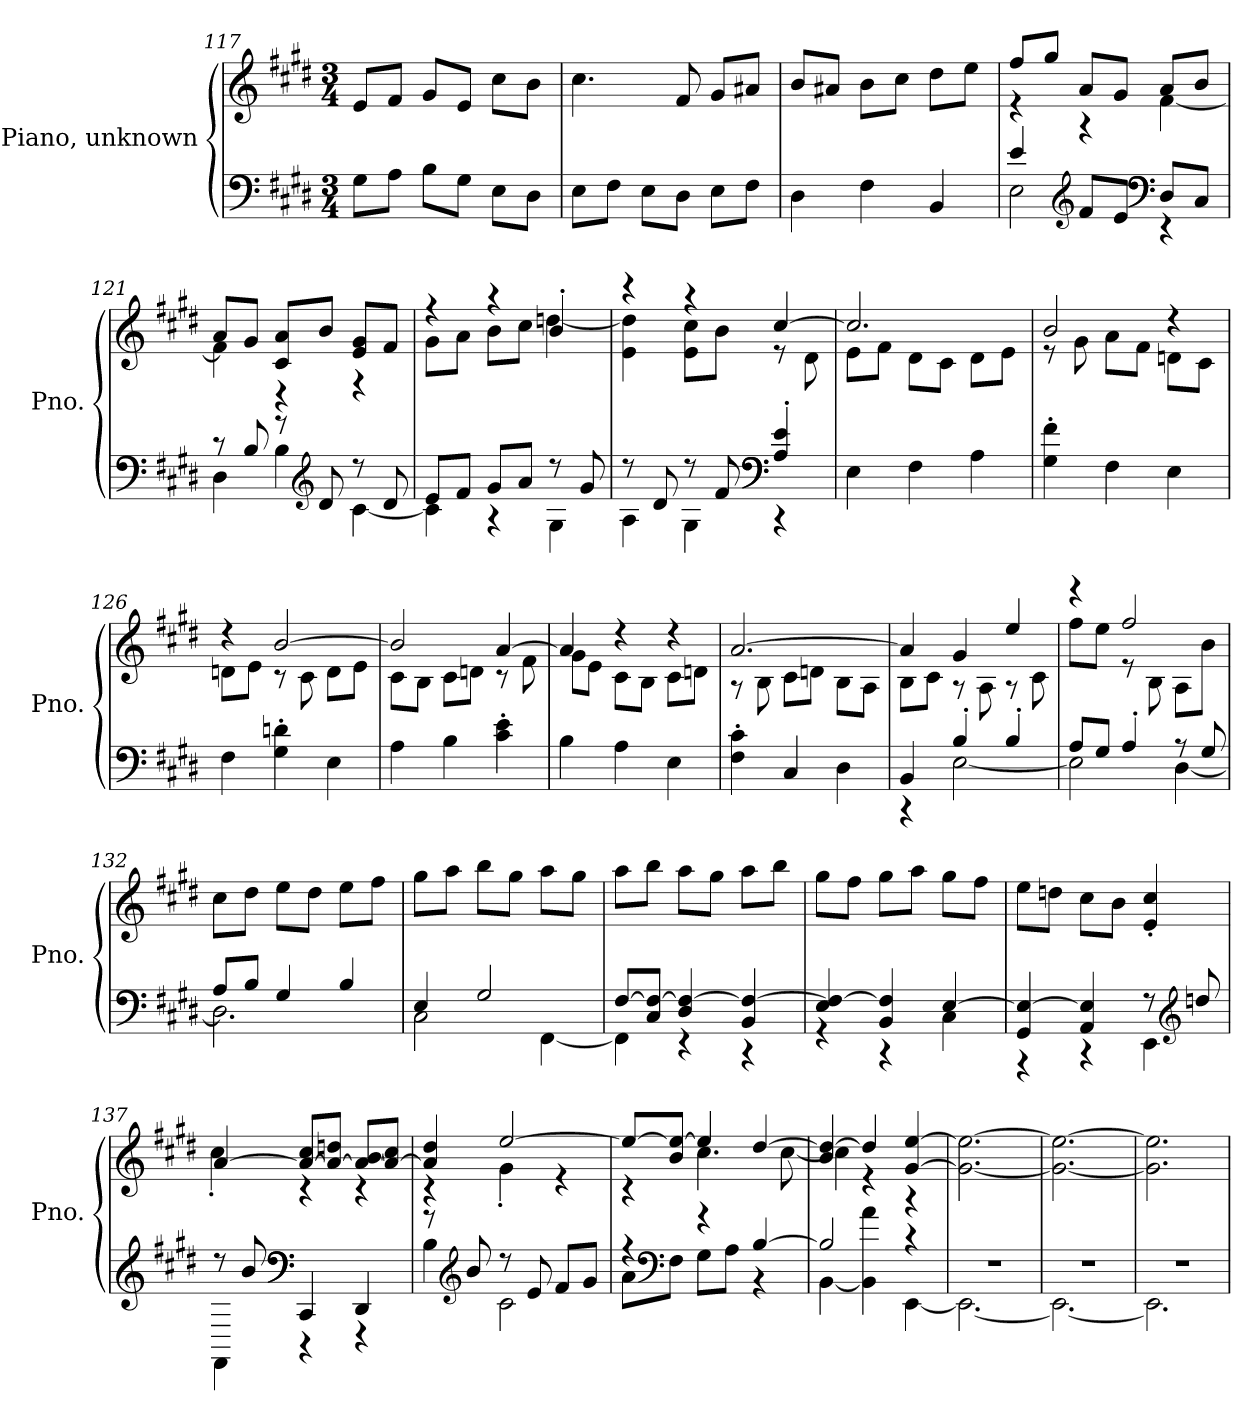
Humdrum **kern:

**kern	**kern
*part1	*part1
*staff2	*staff1
*I"Piano, unknown	*
*I'Pno.	*
*clefF4	*clefG2
*k[f#c#g#d#]	*k[f#c#g#d#]
*M3/4	*M3/4
=117	=117
8G#\L	8e/L
8A\J	8f#/J
8B\L	8g#/L
8G#\J	8e/J
8E\L	8cc#\L
8D#\J	8b\J
=118	=118
8E\L	4.cc#\
8F#\J	.
8E\L	.
8D#\J	8f#/
8E\L	8g#/L
8F#\J	8a#X/J
!!LO:PB:g=z
=119	=119
4D#\	8b/L
.	8a#X/J
4F#\	8b\L
.	8cc#\J
4BB/	8dd#\L
.	8ee\J
=120	=120
*^	*^
4e/	2E\	8ff#/L	4r
.	.	8gg#/J	.
*clefG2	*	*	*
8f#/L	.	8a/L	4r
8e/J	.	8g#/J	.
*clefF4	*	*	*
8D#/L	4r	8a/L	[4f#\
8C#/J	.	8b/J	.
=121	=121	=121	=121
8r	4D#\	8a/L	4f#\]
8B/	.	8g#/J	.
8r	4B\	8c#/ 8a/L	4r
*clefG2	*	*	*
8d#/	.	8b/J	.
8r	[4c#\	8e/ 8g#/L	4r
8d#/	.	8f#/J	.
=122	=122	=122	=122
8e/L	4c#\]	4r	8g#\L
8f#/J	.	.	8a\J
8g#/L	4r	4r	8b\L
8a/J	.	.	8cc#\J
8r	4G#\	4b'/	[4ddn\
8g#/	.	.	.
!!LO:LB:g=z	!!
=123	=123	=123	=123
8r	4A\	4r	4e\ 4dd\]
8d#/	.	.	.
8r	4G#\	4r	8e\ 8cc#\L
8f#/	.	.	8b\J
*clefF4	*	*	*
4A/' 4e/'	4r	[4cc#/	8r
.	.	.	8d#\
*v	*v	*	*
=124	=124	=124
4E\	2.cc#/]	8e\L
.	.	8f#\J
4F#\	.	8d#\L
.	.	8c#\J
4A\	.	8d#\L
.	.	8e\J
=125	=125	=125
4G#\' 4f#\'	2b/	8r
.	.	8g#\
4F#\	.	8a\L
.	.	8f#\J
4E\	4r	8dn\L
.	.	8c#\J
=126	=126	=126
4F#\	4r	8dn\L
.	.	8e\J
4G#\' 4dn\'	[2b/	8r
.	.	8c#\
4E\	.	8d\L
.	.	8e\J
=127	=127	=127
4A\	2b/]	8c#\L
.	.	8B\J
4B\	.	8c#\L
.	.	8dn\J
4c#\' 4e\'	[4a/	8r
.	.	8f#\
!!LO:LB:g=z	!!
=128	=128	=128
4B\	4a/]	8g#\L
.	.	8e\J
4A\	4r	8c#\L
.	.	8B\J
4E\	4r	8c#\L
.	.	8dn\J
=129	=129	=129
4F#\' 4c#\'	[2.a/	8r
.	.	8B\
4C#/	.	8c#\L
.	.	8dn\J
4D#\	.	8B\L
.	.	8A\J
=130	=130	=130
*^	*	*
4BB/	4r	4a/]	8B\L
.	.	.	8c#\J
4B'/	[2E\	4g#/	8r
.	.	.	8A\
4B'/	.	4ee/	8r
.	.	.	8c#\
=131	=131	=131	=131
8A/L	2E\]	4r	8ff#\L
8G#/J	.	.	8ee\J
4A'/	.	2ff#/	8r
.	.	.	8B\
8r	[4D#\	.	8A\L
8G#/	.	.	8b\J
*	*	*v	*v
=132	=132	=132
8A/L	2.D#\]	8cc#\L
8B/J	.	8dd#\J
4G#/	.	8ee\L
.	.	8dd#\J
4B/	.	8ee\L
.	.	8ff#\J
!!LO:LB:g=z
=133	=133	=133
4E/	2C#\	8gg#\L
.	.	8aa\J
2G#/	.	8bb\L
.	.	8gg#\J
.	[4FF#\	8aa\L
.	.	8gg#\J
=134	=134	=134
[8F#/L	4FF#\]	8aa\L
8C#/ 8F#/_J	.	8bb\J
4D#/ 4F#/_	4r	8aa\L
.	.	8gg#\J
4BB/ 4F#/_	4r	8aa\L
.	.	8bb\J
=135	=135	=135
4E/ 4F#/_	4r	8gg#\L
.	.	8ff#\J
4BB/ 4F#/]	4r	8gg#\L
.	.	8aa\J
[4E/	4C#\	8gg#\L
.	.	8ff#\J
=136	=136	=136
4GG#/ 4E/_	4r	8ee\L
.	.	8ddn\J
4AA/ 4E/]	4r	8cc#\L
.	.	8b\J
8r	4EE\	4e/' 4cc#/'
*clefG2	*	*
8ddn/	.	.
!!LO:LB:g=z
=137	=137	=137
*	*	*^
8r	4FF#\	[4a/	4cc#'\
8b/	.	.	.
*clefF4	*	*	*
4CC#/	4r	8a/_ 8cc#/L	4r
.	.	8a/_ 8ddn/J	.
4DD#/	4r	8a/_ 8b/L	4r
.	.	8a/_ 8cc#/J	.
=138	=138	=138	=138
8r	4B\	4a/] 4dd#/	4r
*clefG2	*	*	*
8b/	.	.	.
8r	2c#\	[2ee/	4g#'\
8e/	.	.	.
8f#/L	.	.	4r
8g#/J	.	.	.
=139	=139	=139	=139
4r	8a\L	8ee/L_	4r
*clefF4	*	*	*
.	8F#\J	8b/ 8ee/_J	.
4r	8G#\L	4ee/]	4.cc#\
.	8A\J	.	.
[4B/	4r	[4dd#/	.
.	.	.	[8cc#\
=140	=140	=140	=140
2B/]	[4BB\	4b/ 4dd#/_	4cc#\]
.	4BB\] 4a\	4dd#/]	4r
4r	[4EE\	[4g#/ [4ee/	4r
*	*	*v	*v
=141	=141	=141
2.r	2.EE\_	2.g#\_ 2.ee\_
=142	=142	=142
2.r	2.EE\_	2.g#\_ 2.ee\_
!!LO:LB:g=z
=143	=143	=143
2.r	2.EE\]	2.g#\] 2.ee\]
*v	*v	*
=	=
*-	*-
